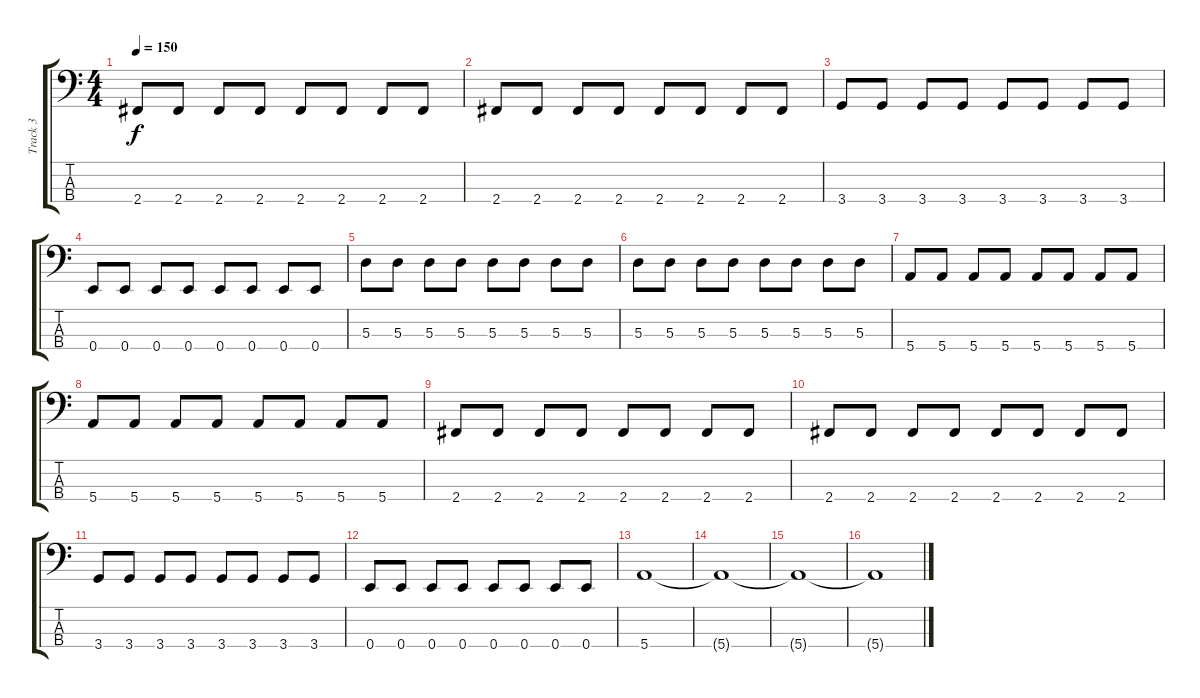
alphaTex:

\track ("Track 3" "Track 3") {instrument acousticguitarnylon}
\staff {score tabs}
\tuning (G2 D2 A1 E1) {hide}
\ts (4 4)
\tempo 150
\clef f4
\ks c
2.4.8{dy f} 2.4.8 2.4.8 2.4.8 2.4.8 2.4.8 2.4.8 2.4.8 |
2.4.8 2.4.8 2.4.8 2.4.8 2.4.8 2.4.8 2.4.8 2.4.8 |
3.4.8 3.4.8 3.4.8 3.4.8 3.4.8 3.4.8 3.4.8 3.4.8 |
0.4.8 0.4.8 0.4.8 0.4.8 0.4.8 0.4.8 0.4.8 0.4.8 |
5.3.8 5.3.8 5.3.8 5.3.8 5.3.8 5.3.8 5.3.8 5.3.8 |
5.3.8 5.3.8 5.3.8 5.3.8 5.3.8 5.3.8 5.3.8 5.3.8 |
5.4.8 5.4.8 5.4.8 5.4.8 5.4.8 5.4.8 5.4.8 5.4.8 |
5.4.8 5.4.8 5.4.8 5.4.8 5.4.8 5.4.8 5.4.8 5.4.8 |
2.4.8 2.4.8 2.4.8 2.4.8 2.4.8 2.4.8 2.4.8 2.4.8 |
2.4.8 2.4.8 2.4.8 2.4.8 2.4.8 2.4.8 2.4.8 2.4.8 |
3.4.8 3.4.8 3.4.8 3.4.8 3.4.8 3.4.8 3.4.8 3.4.8 |
0.4.8 0.4.8 0.4.8 0.4.8 0.4.8 0.4.8 0.4.8 0.4.8 |
5.4.1 |
5.4{t}.1 |
5.4{t}.1 |
5.4{t}.1
